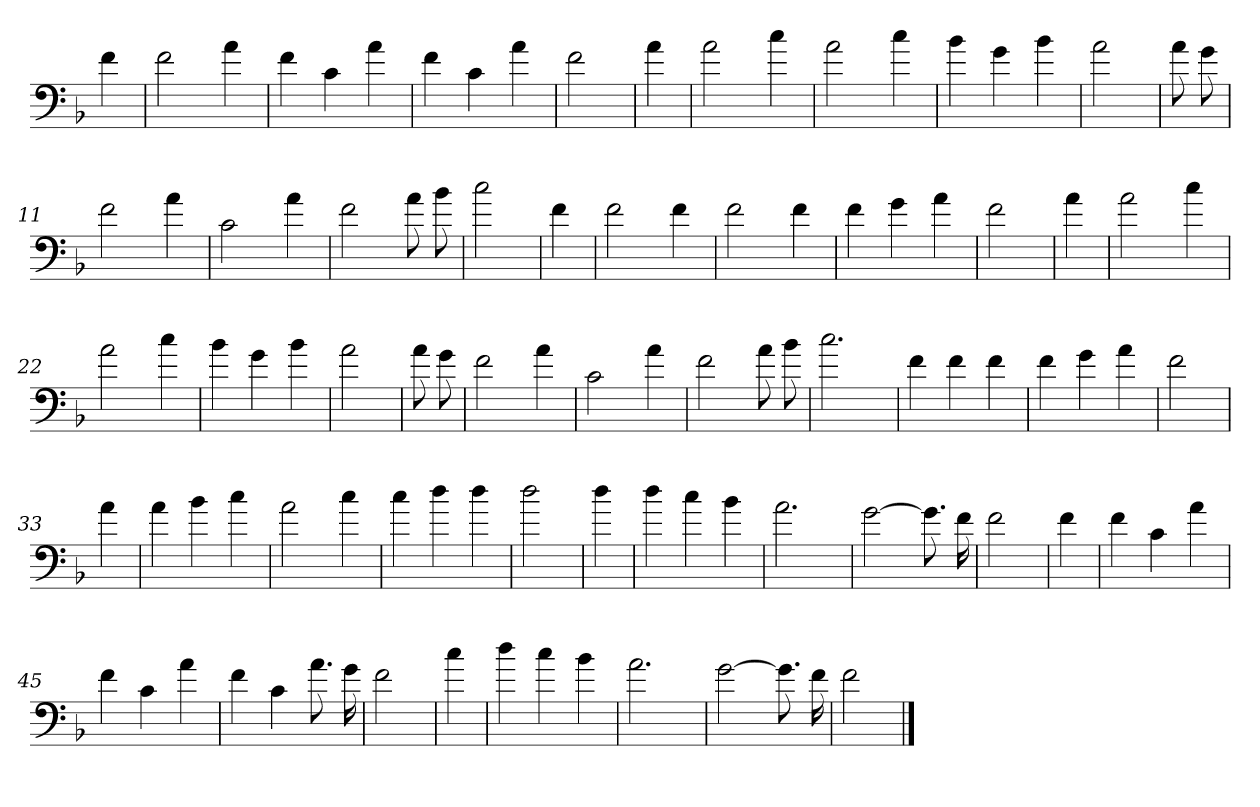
**kern
*part1
*staff1
*clefF4
*k[b-]
*F:
=
4f
=1
2f
4a
=2
4f
4c
4a
=3
4f
4c
4a
=4
2f
=5
4a
=6
2a
4cc
=7
2a
4cc
=8
4b-
4g
4b-
=9
2a
=10
8a
8g
=11
2f
4a
=12
2c
4a
=13
2f
8a
8b-
=14
2cc
=15
4f
=16
2f
4f
=17
2f
4f
=18
4f
4g
4a
=19
2f
=20
4a
=21
2a
4cc
=22
2a
4cc
=23
4b-
4g
4b-
=24
2a
=25
8a
8g
=26
2f
4a
=27
2c
4a
=28
2f
8a
8b-
=29
2.cc
=30
4f
4f
4f
=31
4f
4g
4a
=32
2f
=33
4a
=34
4a
4b-
4cc
=35
2a
4cc
=36
4cc
4dd
4dd
=37
2dd
=38
4dd
=39
4dd
4cc
4b-
=40
2.a
=41
[2g
8.g]
16f
=42
2f
=43
4f
=44
4f
4c
4a
=45
4f
4c
4a
=46
4f
4c
8.a
16g
=47
2f
=48
4cc
=49
4dd
4cc
4b-
=50
2.a
=51
[2g
8.g]
16f
=52
2f
==
*-
